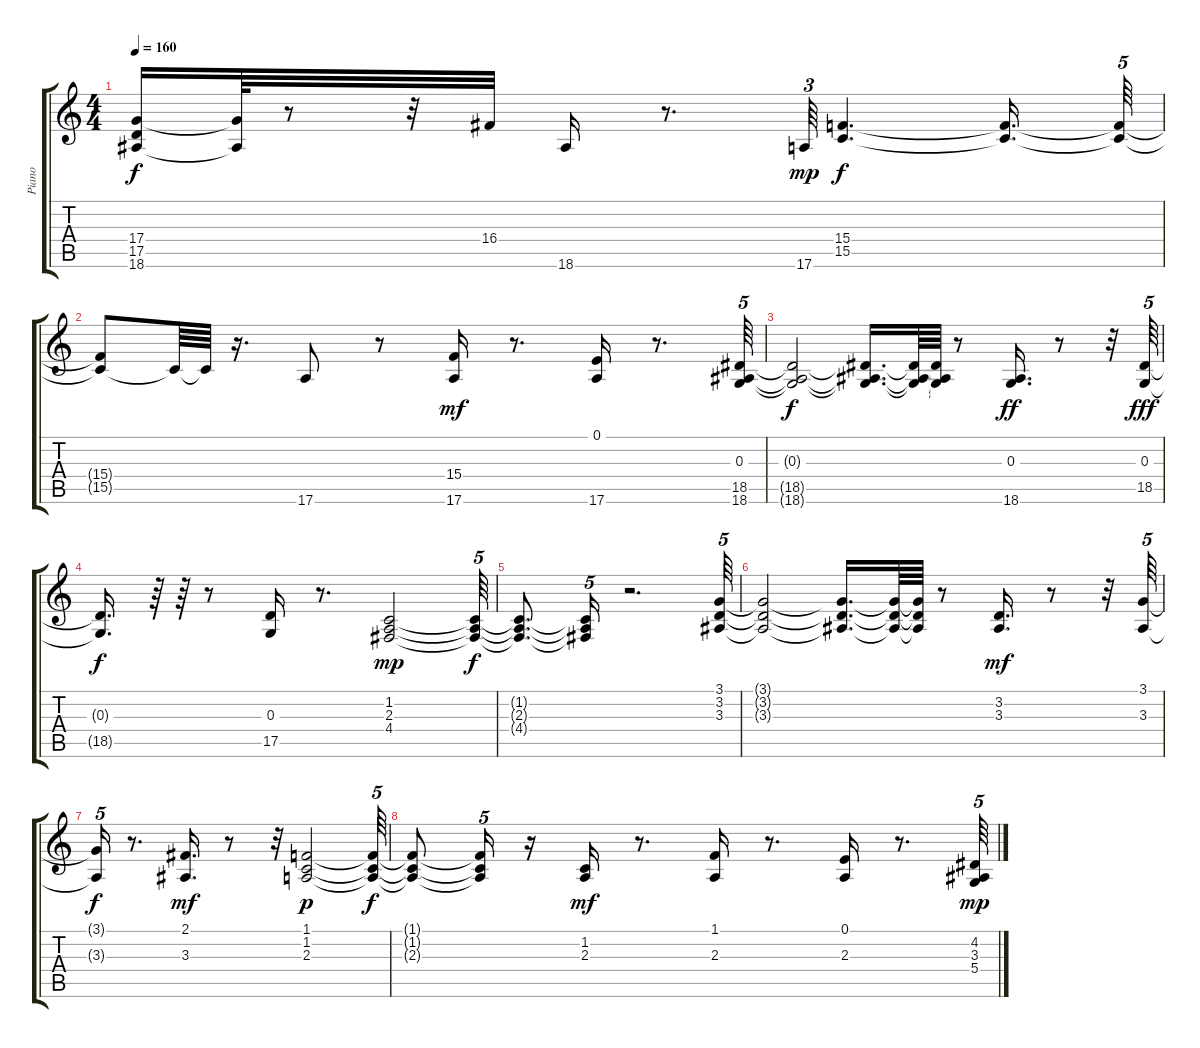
\track ("Piano" "Piano") {instrument acousticgrandpiano}
\staff {score tabs}
\tuning (E4 B3 G3 D3 A2 E2) {hide}
\ts (4 4)
\tempo 160
\clef g2
\ks c
(17.4{t} 17.5{t} 18.6{t}).16{dy f} (17.4{t} 18.6{t}).64 r.8 r.32 16.4.32 18.6.16 r.8{d} 17.6.64{tu (3 2) dy mp} (15.4 15.5).4{d dy f} (15.4{t} 15.5{t}).16{d} (15.4{t} 15.5{t}).64{tu (5 4)} |
(15.4{t} 15.5{t}).8 15.5{t}.64 15.5{t}.64 r.16{d} 17.6.8 r.8 (15.4 17.6).16{dy mf} r.8{d} (0.1 17.6).16 r.8{d} (0.3 18.5 18.6).64{tu (5 4)} |
(0.3{t} 18.5{t} 18.6{t}).2{dy f} (0.3{t} 18.5{t} 18.6{t}).16{d} (0.3{t} 18.5{t} 18.6{t}).64 (0.3{t} 18.5{t} 18.6{t}).64 r.8 (0.3 18.6).16{d dy ff} r.8 r.32 (0.3 18.5).64{tu (5 4) dy fff} |
(0.3{t} 18.5{t}).16{d dy f} r.64 r.64 r.8 (0.3 17.5).16 r.8{d} (1.2 2.3 4.4).2{dy mp} (1.2{t} 2.3{t} 4.4{t}).64{tu (5 4) dy f} |
(1.2{t} 2.3{t} 4.4{t}).8{d} (1.2{t} 2.3{t} 4.4{t}).16{tu (5 4)} r.2{d} (3.1 3.2 3.3).64{tu (5 4)} |
(3.1{t} 3.2{t} 3.3{t}).2 (3.1{t} 3.2{t} 3.3{t}).16{d} (3.1{t} 3.2{t} 3.3{t}).64 (3.1{t} 3.2{t} 3.3{t}).64 r.8 (3.2 3.3).16{d dy mf} r.8 r.32 (3.1 3.3).64{tu (5 4)} |
(3.1{t} 3.3{t}).16{tu (5 4) dy f} r.8{d} (2.1 3.3).16{d dy mf} r.8 r.32 (1.1 1.2 2.3).2{dy p} (1.1{t} 1.2{t} 2.3{t}).64{tu (5 4) dy f} |
(1.1{t} 1.2{t} 2.3{t}).8 (1.1{t} 1.2{t} 2.3{t}).16{tu (5 4)} r.16 (1.2 2.3).16{dy mf} r.8{d} (1.1 2.3).16 r.8{d} (0.1 2.3).16 r.8{d} (4.2 3.3 5.4).64{tu (5 4) dy mp}
